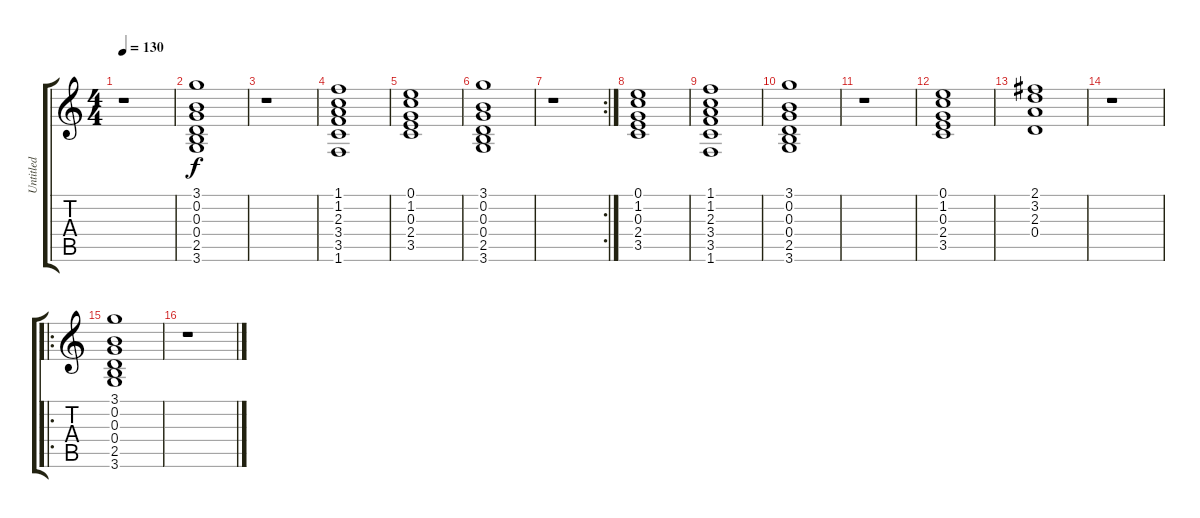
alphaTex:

\track ("Untitled" "Untitled") {instrument acousticguitarsteel}
\staff {score tabs}
\tuning (E4 B3 G3 D3 A2 E2) {hide}
\ts (4 4)
\tempo 130
\clef g2
\ks c
r.1{dy f} |
(3.1 0.2 0.3 0.4 2.5 3.6).1 |
r.1 |
(1.1 1.2 2.3 3.4 3.5 1.6).1 |
(0.1 1.2 0.3 2.4 3.5).1 |
(3.1 0.2 0.3 0.4 2.5 3.6).1 |
\rc 2
r.1 |
(0.1 1.2 0.3 2.4 3.5).1 |
(1.1 1.2 2.3 3.4 3.5 1.6).1 |
(3.1 0.2 0.3 0.4 2.5 3.6).1 |
r.1 |
(0.1 1.2 0.3 2.4 3.5).1 |
(2.1 3.2 2.3 0.4).1 |
r.1 |
\ro
(3.1 0.2 0.3 0.4 2.5 3.6).1 |
r.1
